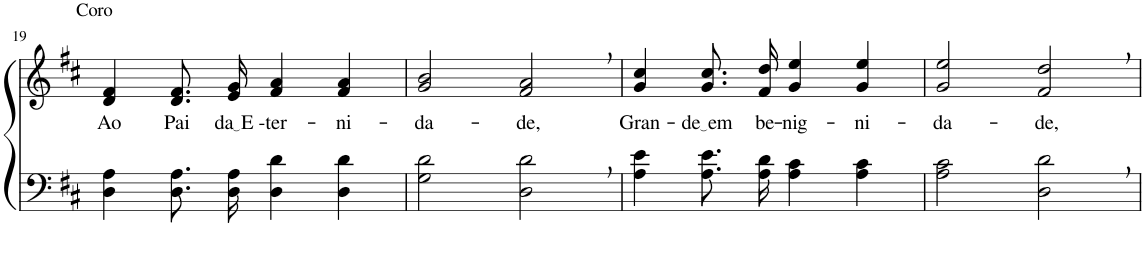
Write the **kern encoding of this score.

**kern	**kern	**text
*part2	*part1	*part1
*staff2	*staff1	*staff1
*I"Parte III e IV	*I"Parte I e II	*
!!LO:PB:g=z
*clefF4	*clefG2	*
*Trd1c2	*Trd1c2	*
*k[f#c#]	*k[f#c#]	*
*M4/4	*M4/4	*
=19	=19	=19
!	!LO:TX:a:t=Coro	!
!	!	!LO:LY:b
4D\ 4A\	4d/ 4f#/	Ao
!	!	!LO:LY:b
8.D\ 8.A\L	8.d/ 8.f#/L	Pai
!	!	!LO:LY:b
16D\ 16A\Jk	16e/ 16g/Jk	da E -
!	!	!LO:LY:b
4D\ 4d\	4f#/ 4a/	ter-
!	!	!LO:LY:b
4D\ 4d\	4f#/ 4a/	-ni-
=20	=20	=20
!	!	!LO:LY:b
2G\ 2d\	2g/ 2b/	-da-
!	!	!LO:LY:b
2D\, 2d\,	2f#/, 2a/,	-de,
=21	=21	=21
!	!	!LO:LY:b
4A\ 4e\	4g/ 4cc#/	Gran-
!	!	!LO:LY:b
8.A\ 8.e\L	8.g\ 8.cc#\L	de em
!	!	!LO:LY:b
16A\ 16d\Jk	16f#\ 16dd\Jk	be-
!	!	!LO:LY:b
4A\ 4c#\	4g/ 4ee/	-nig-
!	!	!LO:LY:b
4A\ 4c#\	4g/ 4ee/	-ni-
=22	=22	=22
!	!	!LO:LY:b
2A\ 2c#\	2g/ 2ee/	-da-
!	!	!LO:LY:b
2D\, 2d\,	2f#/, 2dd/,	-de,
=	=	=
*-	*-	*-
